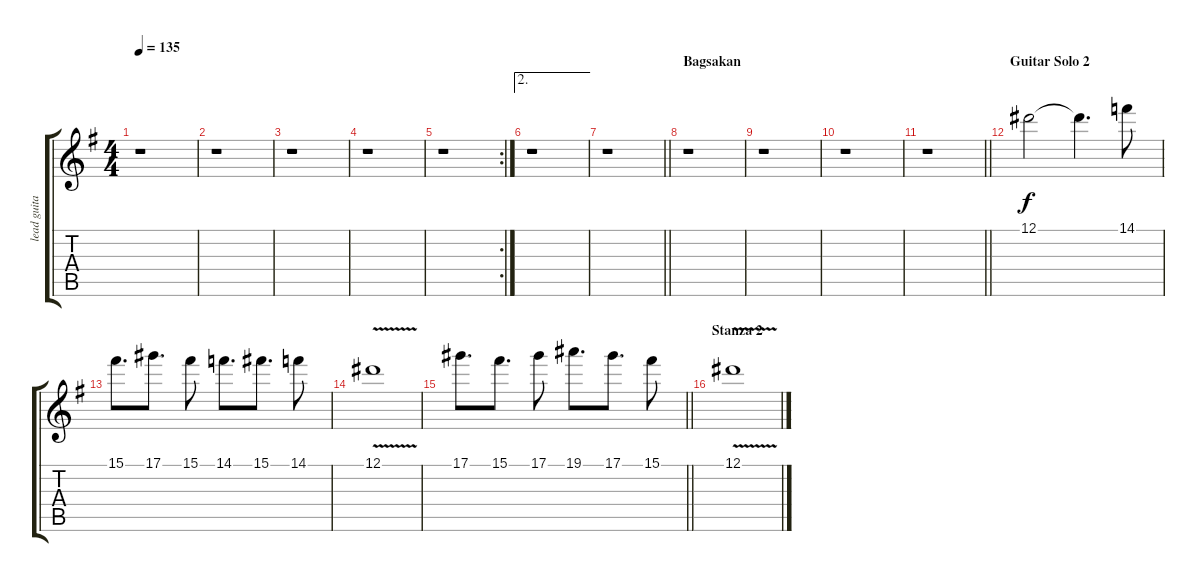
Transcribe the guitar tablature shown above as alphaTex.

\track ("lead guitar" "lead guita") {instrument distortionguitar}
\staff {score tabs}
\tuning (Eb4 Bb3 Gb3 Db3 Ab2 Eb2) {hide}
\ts (4 4)
\tempo 135
\clef g2
\ks eminor
r.1{dy f} |
r.1 |
r.1 |
r.1 |
\rc 2
r.1 |
\ae 2
r.1 |
\barLineRight lightlight
r.1 |
\section ("" "Bagsakan")
r.1 |
r.1 |
r.1 |
\barLineRight lightlight
r.1 |
\section ("" "Guitar Solo 2")
12.1.2 12.1{t}.4{d} 14.1.8 |
15.1.8{d} 17.1.8{d} 15.1.8 14.1.8{d} 15.1.8{d} 14.1.8 |
12.1{v}.1 |
\barLineRight lightlight
17.1.8{d} 15.1.8{d} 17.1.8 19.1.8{d} 17.1.8{d} 15.1.8 |
\section ("" "Stanza 2")
12.1{v}.1
